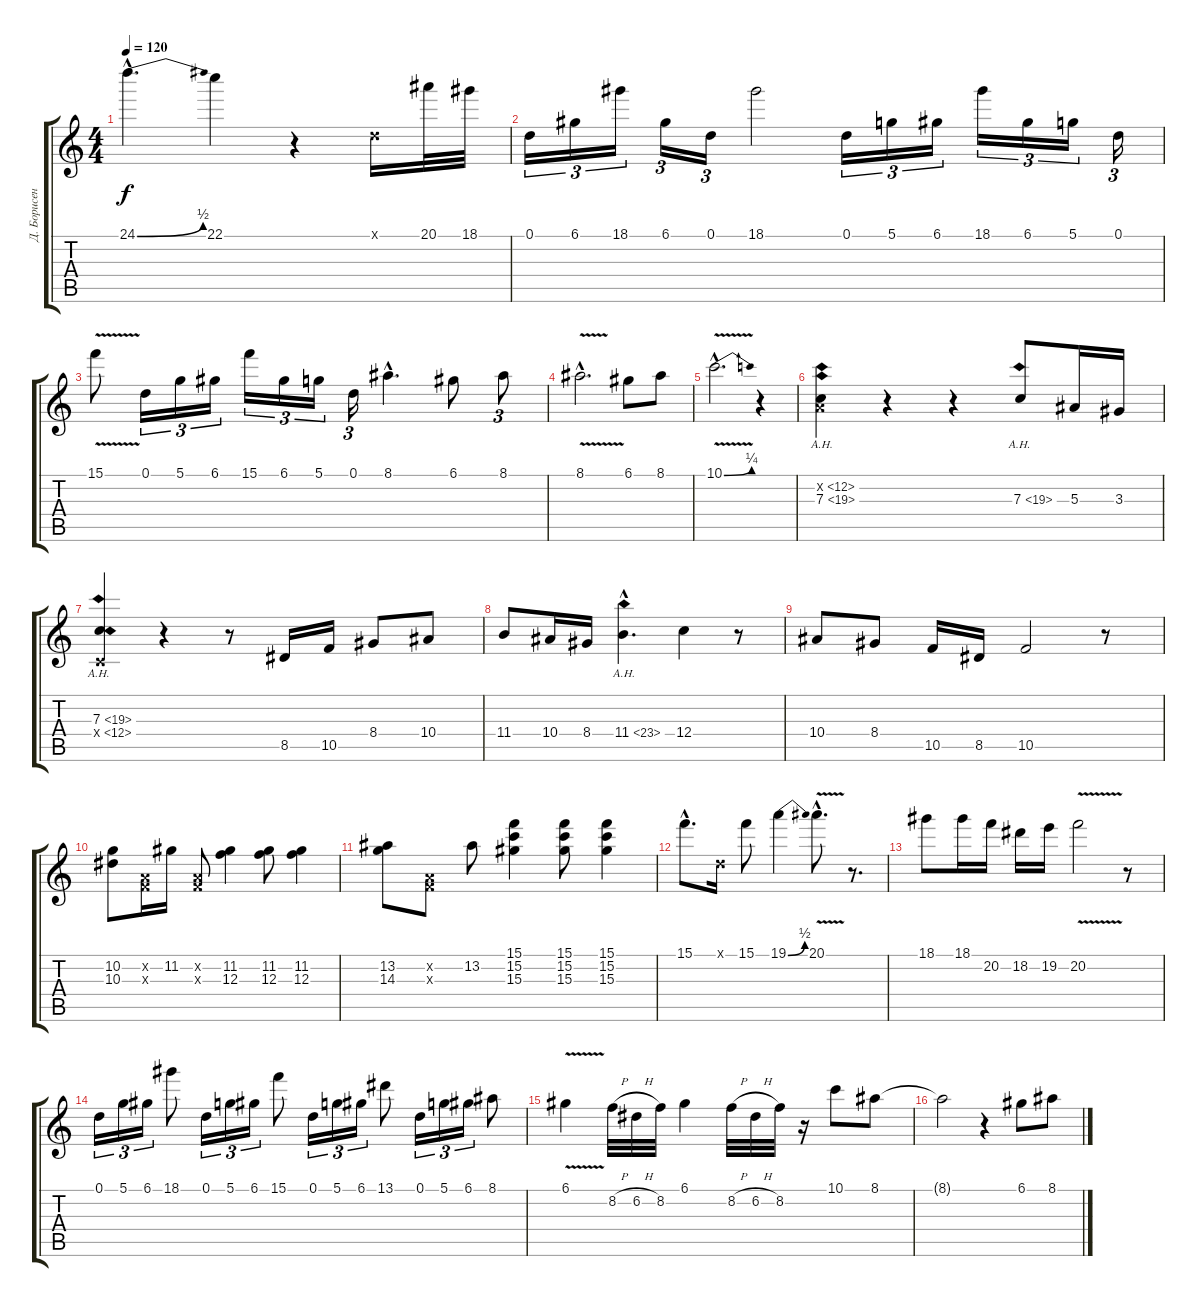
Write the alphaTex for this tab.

\track ("Д. Борисенков" "Д. Борисен") {instrument distortionguitar}
\staff {score tabs}
\tuning (D4 A3 F3 C3 G2 D2) {hide}
\ts (4 4)
\tempo 120
\clef g2
\ks c
24.1{be (bend 0 0 60 2) hac}.4{d dy f} 22.1.4 r.4 0.1{x}.16 20.1.32 18.1.32 |
0.1.16{tu (3 2)} 6.1.16{tu (3 2)} 18.1.16{tu (3 2)} 6.1.16{tu (3 2)} 0.1.16{tu (3 2)} 18.1.2 0.1.16{tu (3 2)} 5.1.16{tu (3 2)} 6.1.16{tu (3 2)} 18.1.16{tu (3 2)} 6.1.16{tu (3 2)} 5.1.16{tu (3 2)} 0.1.16{tu (3 2)} |
15.1{v}.8 0.1.16{tu (3 2)} 5.1.16{tu (3 2)} 6.1.16{tu (3 2)} 15.1.16{tu (3 2)} 6.1.16{tu (3 2)} 5.1.16{tu (3 2)} 0.1.16{tu (3 2)} 8.1{hac}.4{d} 6.1.8 8.1.8{tu (3 2)} |
8.1{v hac}.2{d} 6.1.8 8.1.8 |
10.1{be (bend 0 0 60 1) v hac}.2{d} r.4 |
(0.2{ah 12 x} 7.3{ah 12}).4 r.4 r.4 7.3{ah 12}.8 5.3.16 3.3.16 |
(7.3{ah 12} 0.4{ah 12 x}).4 r.4 r.8 8.5.16 10.5.16 8.4.8 10.4.8 |
11.4.8 10.4.16 8.4.16 11.4{ah 12 hac}.4{d} 12.4.4 r.8 |
10.4.8 8.4.8 10.5.16 8.5.16 10.5.2 r.8 |
(10.2 10.3).8 (0.2{x} 0.3{x}).16 11.2.16 (0.2{x} 0.3{x}).8 (11.2 12.3).4 (11.2 12.3).8 (11.2 12.3).4 |
(13.2 14.3).8 (0.2{x} 0.3{x}).8 13.2.8 (15.1 15.2 15.3).4 (15.1 15.2 15.3).8 (15.1 15.2 15.3).4 |
15.1{hac}.8{d} 0.1{x}.16 15.1.8 19.1{be (bend 0 0 60 2)}.4 20.1{v hac}.8{d} r.8{d} |
18.1.8 18.1.16 20.2.16 18.2.16 19.2.16 20.2{v}.2 r.8 |
0.1.16{tu (3 2)} 5.1.16{tu (3 2)} 6.1.16{tu (3 2)} 18.1.8 0.1.16{tu (3 2)} 5.1.16{tu (3 2)} 6.1.16{tu (3 2)} 15.1.8 0.1.16{tu (3 2)} 5.1.16{tu (3 2)} 6.1.16{tu (3 2)} 13.1.8 0.1.16{tu (3 2)} 5.1.16{tu (3 2)} 6.1.16{tu (3 2)} 8.1.8 |
6.1{v}.4 8.2{h}.32 6.2{h}.32 8.2.32 6.1.4 8.2{h}.32 6.2{h}.32 8.2.32 r.16 10.1.8 8.1.8 |
8.1{t}.2 r.4 6.1.8 8.1.8
